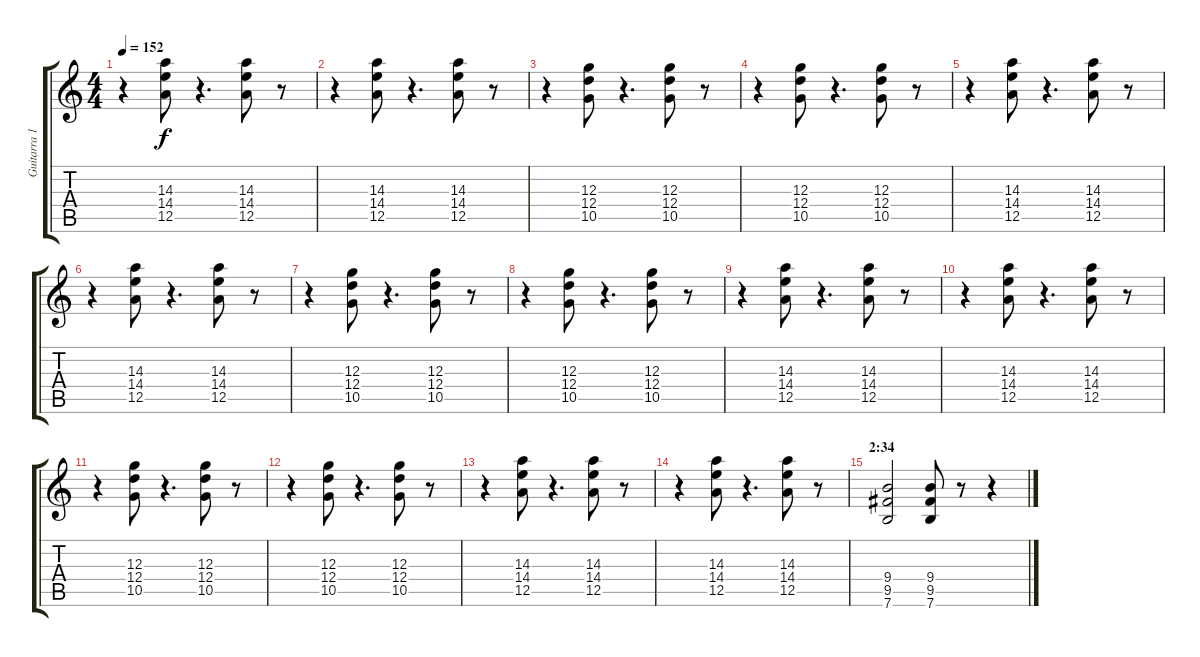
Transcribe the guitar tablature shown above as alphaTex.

\track ("Guitarra 1" "Guitarra 1") {instrument distortionguitar}
\staff {score tabs}
\tuning (E4 B3 G3 D3 A2 E2) {hide}
\ts (4 4)
\tempo 152
\clef g2
\ks c
r.4{dy f} (14.3 14.4 12.5).8 r.4{d} (14.3 14.4 12.5).8 r.8 |
r.4 (14.3 14.4 12.5).8 r.4{d} (14.3 14.4 12.5).8 r.8 |
r.4 (12.3 12.4 10.5).8 r.4{d} (12.3 12.4 10.5).8 r.8 |
r.4 (12.3 12.4 10.5).8 r.4{d} (12.3 12.4 10.5).8 r.8 |
r.4 (14.3 14.4 12.5).8 r.4{d} (14.3 14.4 12.5).8 r.8 |
r.4 (14.3 14.4 12.5).8 r.4{d} (14.3 14.4 12.5).8 r.8 |
r.4 (12.3 12.4 10.5).8 r.4{d} (12.3 12.4 10.5).8 r.8 |
r.4 (12.3 12.4 10.5).8 r.4{d} (12.3 12.4 10.5).8 r.8 |
r.4 (14.3 14.4 12.5).8 r.4{d} (14.3 14.4 12.5).8 r.8 |
r.4 (14.3 14.4 12.5).8 r.4{d} (14.3 14.4 12.5).8 r.8 |
r.4 (12.3 12.4 10.5).8 r.4{d} (12.3 12.4 10.5).8 r.8 |
r.4 (12.3 12.4 10.5).8 r.4{d} (12.3 12.4 10.5).8 r.8 |
r.4 (14.3 14.4 12.5).8 r.4{d} (14.3 14.4 12.5).8 r.8 |
r.4 (14.3 14.4 12.5).8 r.4{d} (14.3 14.4 12.5).8 r.8 |
\section ("" "2:34")
(9.4 9.5 7.6).2 (9.4 9.5 7.6).8 r.8 r.4
